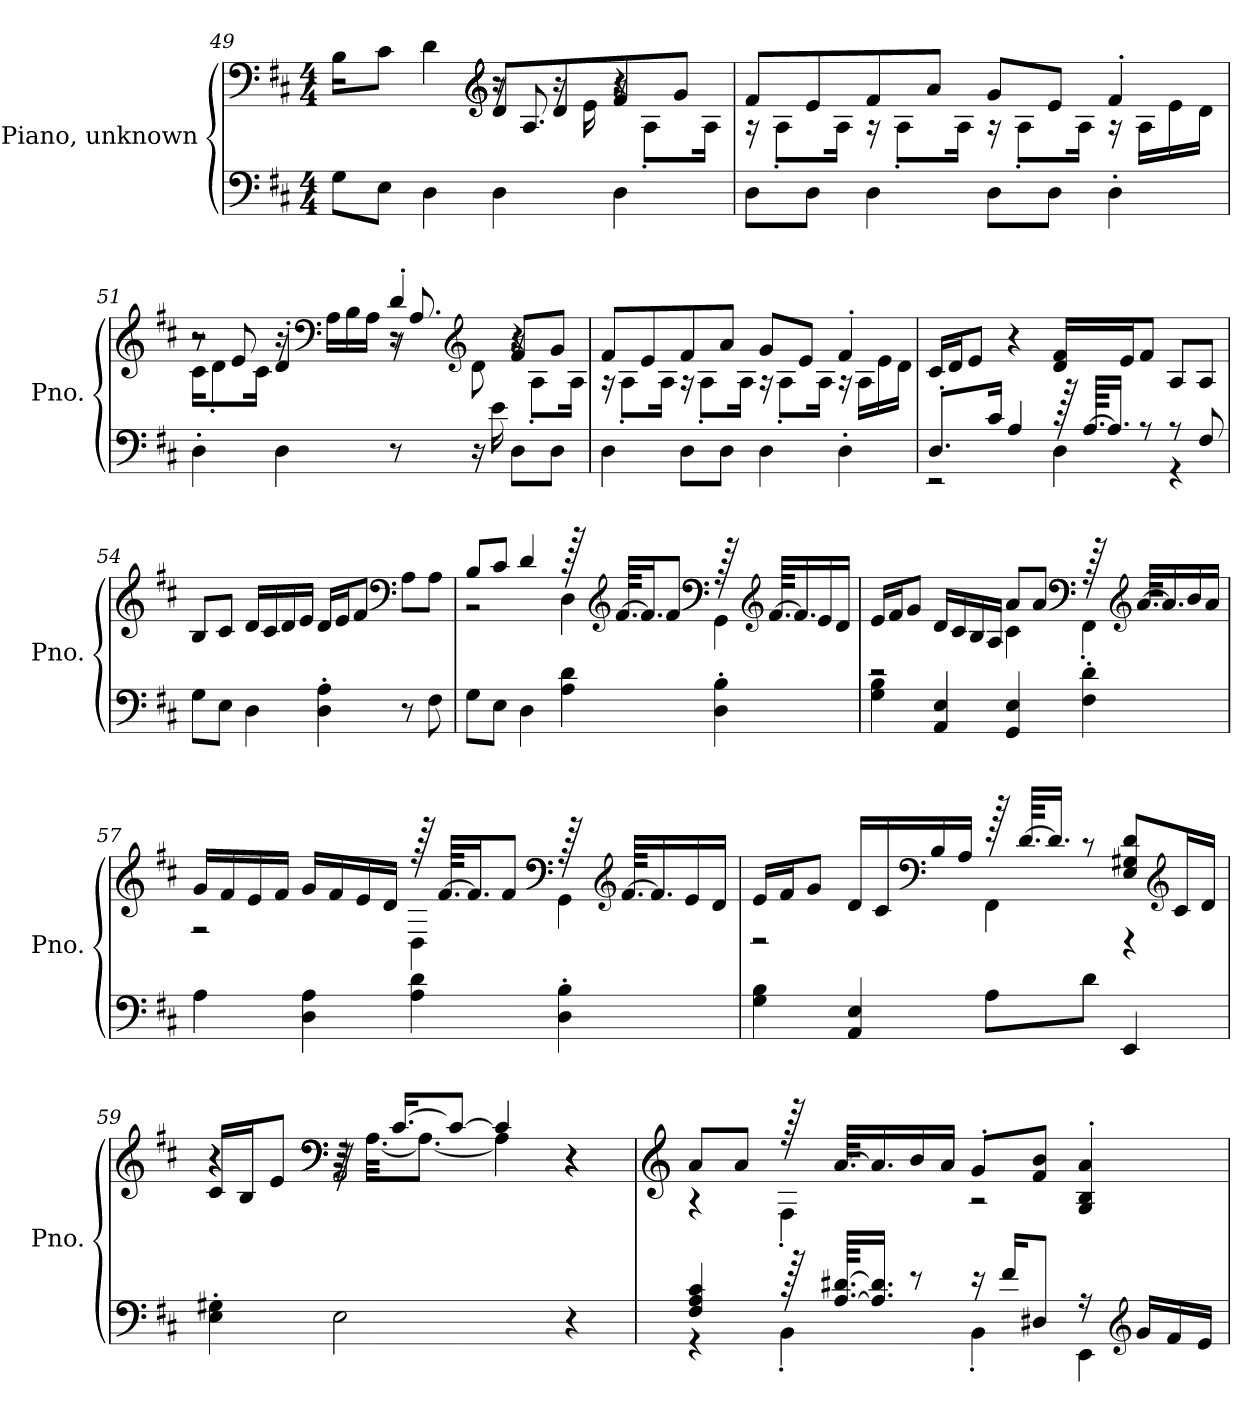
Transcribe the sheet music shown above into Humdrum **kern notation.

**kern	**kern
*part1	*part1
*staff2	*staff1
*I"Piano, unknown	*
*I'Pno.	*
*clefF4	*clefF4
*k[f#c#]	*k[f#c#]
*M4/4	*M4/4
=49	=49
*	*^
*	*	*^
8G\L	2r	8B\L	2r
8E\J	.	8c#\J	.
4D\	.	4d\	.
*	*clefG2	*	*
4D\	8d/L	8r	16r
.	.	.	8.A/
.	8d/	16r	.
.	.	16e\	.
4D\	8f#/	16r	4r
.	.	8A'\L	.
.	8g/J	.	.
.	.	16A\Jk	.
*	*	*v	*v
=50	=50	=50
8D\L	8f#/L	16r
.	.	8A'\L
8D\J	8e/	.
.	.	16A\Jk
4D\	8f#/	16r
.	.	8A'\L
.	8a/J	.
.	.	16A\Jk
8D\L	8g/L	16r
.	.	8A'\L
8D\J	8e/J	.
.	.	16A\Jk
4D'\	4f#'/	16r
.	.	16A\LL
.	.	16e\
.	.	16d\JJ
!!LO:LB:g=z
=51	=51	=51
*	*	*^
4D'\	8r	16c#\KL	2r
.	.	8d'\	.
.	8e/	.	.
.	.	16c#\Jk	.
4D\	4d'/	16r	.
*	*clefF4	*	*
.	.	16A\LL	.
.	.	16B\	.
.	.	16A\JJ	.
8r	4d'/	8r	16r
.	.	.	8.A/
*	*clefG2	*	*
16r	.	8d\	.
16e\	.	.	.
8D\L	8f#/L	16r	4r
.	.	8A'\L	.
8D\J	8g/J	.	.
.	.	16A\Jk	.
*	*	*v	*v
=52	=52	=52
4D\	8f#/L	16r
.	.	8A'\L
.	8e/	.
.	.	16A\Jk
8D\L	8f#/	16r
.	.	8A'\L
8D\J	8a/J	.
.	.	16A\Jk
4D\	8g/L	16r
.	.	8A'\L
.	8e/J	.
.	.	16A\Jk
4D'\	4f#'/	16r
.	.	16A\LL
.	.	16e\
.	.	16d\JJ
*	*v	*v
!!LO:LB:g=z
=53	=53
*^	*
8.D'/L	2r	16c#/LL
.	.	16d/J
.	.	8e/J
16c#/Jk	.	.
4A/	.	4r
128r	4D\	16d/ 16f#/LL
[64.A/KKLL	.	.
16.A/JJ]	.	.
.	.	16e/J
8r	.	8f#/J
8r	4r	8A/L
8F#/	.	8A/J
*v	*v	*
=54	=54
8G\L	8B/L
8E\J	8c#/J
4D\	16d/LL
.	16c#/
.	16d/
.	16e/JJ
4D\' 4A\'	16d/LL
.	16e/J
.	8f#/J
*	*clefF4
8r	8A\L
8F#\	8A\J
!!LO:LB:g=z
=55	=55
*	*^
8G\L	8B/L	2r
8E\J	8c#/J	.
4D\	4d/	.
4A\ 4d\	128r	4D\
*	*clefG2	*
.	[64.f#/KKLL	.
.	16.f#/J]	.
.	8f#/J	.
*	*clefF4	*
4D\' 4B\'	128r	4GG\
*	*clefG2	*
.	[64.f#/KKLL	.
.	16.f#/]	.
.	16e/	.
.	16d/JJ	.
=56	=56	=56
4G\ 4B\	16e/LL	2r
.	16f#/J	.
.	8g/J	.
4AA/ 4E/	16d/LL	.
.	16c#/	.
.	16B/	.
.	16A/JJ	.
4GG/ 4E/	8a/L	4c#\
.	8a/J	.
*	*clefF4	*
4F#\' 4d\'	128r	4FF#'\
*	*clefG2	*
.	[64.a/KKLL	.
.	16.a/]	.
.	16b/	.
.	16a/JJ	.
!!LO:LB:g=z	!!
=57	=57	=57
4A\	16g/LL	2r
.	16f#/	.
.	16e/	.
.	16f#/JJ	.
4D\ 4A\	16g/LL	.
.	16f#/	.
.	16e/	.
.	16d/JJ	.
4A\ 4d\	128r	4D\
.	[64.f#/KKLL	.
.	16.f#/J]	.
.	8f#/J	.
*	*clefF4	*
4D\' 4B\'	128r	4GG\
*	*clefG2	*
.	[64.f#/KKLL	.
.	16.f#/]	.
.	16e/	.
.	16d/JJ	.
=58	=58	=58
4G\ 4B\	16e/LL	2r
.	16f#/J	.
.	8g/J	.
4AA/ 4E/	16d/LL	.
.	16c#/	.
*	*clefF4	*
.	16B/	.
.	16A/JJ	.
8A\L	128r	4FF#\
.	[64.d/KKLL	.
.	16.d/JJ]	.
8d\J	8r	.
4EE/	8E/ 8G#X/ 8d/L	4r
*	*clefG2	*
.	16c#/L	.
.	16d/JJ	.
!!LO:LB:g=z
=59	=59	=59
*	*	*^
4E\' 4G#X\'	16c#/LL	4r	4r
.	16B/J	.	.
.	8e/J	.	.
*	*clefF4	*	*
2E\	32r	64r	2AA/
.	.	[32.A\KKL	.
.	[16.c#/KL	.	.
.	.	8.A\J_	.
.	8c#/J_	.	.
.	4c#/]	4A\]	.
4r	4r	4r	4r
*	*v	*v	*v
=60	=60
*	*clefG2
*^	*^
4F#/ 4A/ 4c#/	4r	8a/L	4r
.	.	8a/J	.
128r	4BB'\	128r	4F#'\
[64.A/ [64.d#X/KKLL	.	[64.a/KKLL	.
16.A/] 16.d#/]JJ	.	16.a/]	.
8r	.	16b/	.
.	.	16a/JJ	.
16r	4BB'\	8g'/L	2r
16f#/KL	.	.	.
8D#X/J	.	8f#/ 8b/J	.
16r	4EE\	4G/' 4B/' 4a/'	.
*clefG2	*	*	*
16g/LL	.	.	.
16f#/	.	.	.
16e/JJ	.	.	.
*v	*v	*	*
*	*v	*v
=	=
*-	*-
